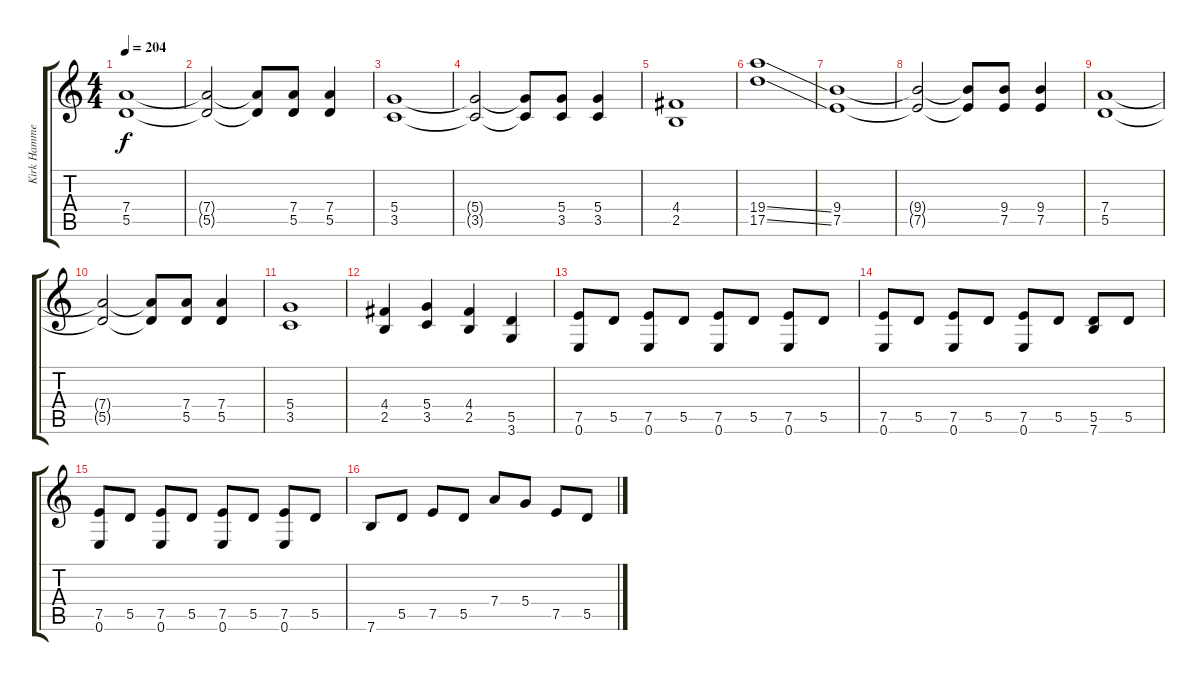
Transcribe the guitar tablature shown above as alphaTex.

\track ("Kirk Hammet (Guitar 2)" "Kirk Hamme") {instrument distortionguitar}
\staff {score tabs}
\tuning (E4 B3 G3 D3 A2 E2) {hide}
\ts (4 4)
\tempo 204
\clef g2
\ks c
(7.4 5.5).1{dy f} |
(7.4{t} 5.5{t}).2 (7.4{t} 5.5{t}).8 (7.4 5.5).8 (7.4 5.5).4 |
(5.4 3.5).1 |
(5.4{t} 3.5{t}).2 (5.4{t} 3.5{t}).8 (5.4 3.5).8 (5.4 3.5).4 |
(4.4 2.5).1 |
(19.4{ss} 17.5{ss}).1 |
(9.4 7.5).1 |
(9.4{t} 7.5{t}).2 (9.4{t} 7.5{t}).8 (9.4 7.5).8 (9.4 7.5).4 |
(7.4 5.5).1 |
(7.4{t} 5.5{t}).2 (7.4{t} 5.5{t}).8 (7.4 5.5).8 (7.4 5.5).4 |
(5.4 3.5).1 |
(4.4 2.5).4 (5.4 3.5).4 (4.4 2.5).4 (5.5 3.6).4 |
(7.5 0.6).8 5.5.8 (7.5 0.6).8 5.5.8 (7.5 0.6).8 5.5.8 (7.5 0.6).8 5.5.8 |
(7.5 0.6).8 5.5.8 (7.5 0.6).8 5.5.8 (7.5 0.6).8 5.5.8 (5.5 7.6).8 5.5.8 |
(7.5 0.6).8 5.5.8 (7.5 0.6).8 5.5.8 (7.5 0.6).8 5.5.8 (7.5 0.6).8 5.5.8 |
7.6.8 5.5.8 7.5.8 5.5.8 7.4.8 5.4.8 7.5.8 5.5.8
